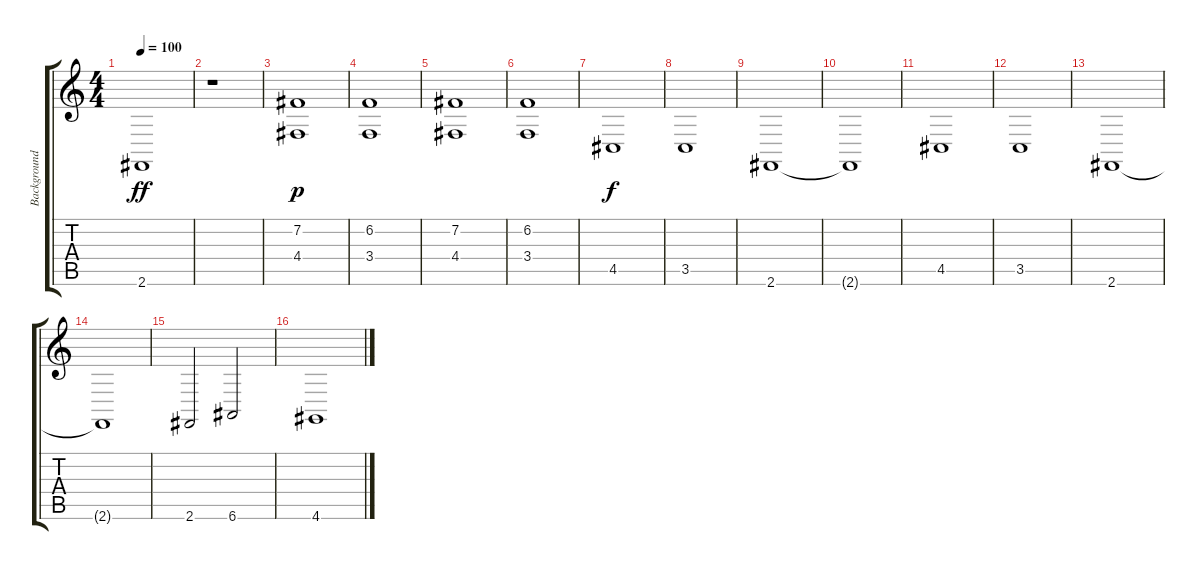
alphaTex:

\track ("Background" "Background") {instrument synthstrings1}
\staff {score tabs}
\tuning (E4 B3 G3 D3 A2 E2) {hide}
\ts (4 4)
\tempo 100
\clef g2
\ks c
2.6.1{dy ff} |
r.1 |
(7.2 4.4).1{dy p} |
(6.2 3.4).1 |
(7.2 4.4).1 |
(6.2 3.4).1 |
4.5.1{dy f} |
3.5.1 |
2.6.1 |
2.6{t}.1 |
4.5.1 |
3.5.1 |
2.6.1 |
2.6{t}.1 |
2.6.2 6.6.2 |
4.6.1
